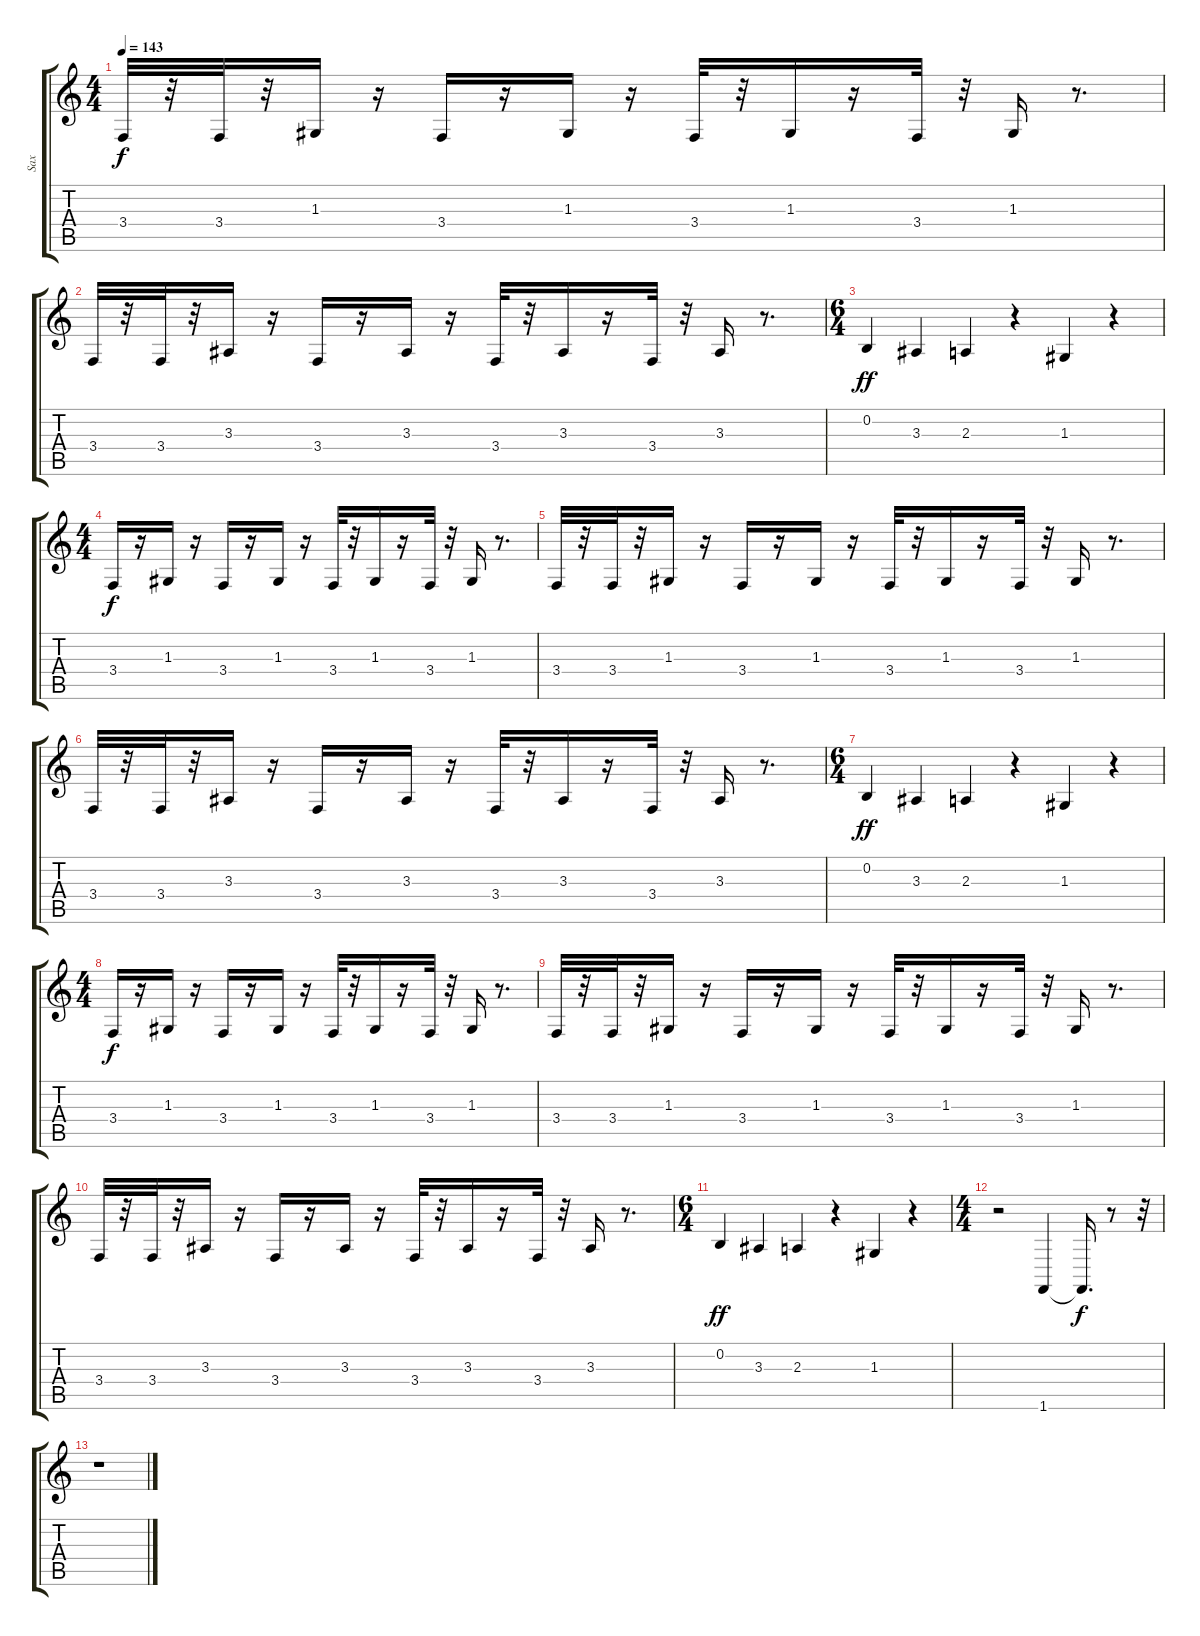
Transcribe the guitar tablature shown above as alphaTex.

\track ("Sax" "Sax") {instrument baritonesax}
\staff {score tabs}
\tuning (E4 B3 G3 D3 A2 E2) {hide}
\ts (4 4)
\tempo 143
\clef g2
\ks c
3.4.32{dy f} r.32 3.4.32 r.32 1.3.16 r.16 3.4.16 r.16 1.3.16 r.16 3.4.32 r.32 1.3.16 r.16 3.4.32 r.32 1.3.16 r.8{d} |
3.4.32 r.32 3.4.32 r.32 3.3.16 r.16 3.4.16 r.16 3.3.16 r.16 3.4.32 r.32 3.3.16 r.16 3.4.32 r.32 3.3.16 r.8{d} |
\ts (6 4)
0.2.4{dy ff} 3.3.4 2.3.4 r.4 1.3.4 r.4 |
\ts (4 4)
3.4.16{dy f} r.16 1.3.16 r.16 3.4.16 r.16 1.3.16 r.16 3.4.32 r.32 1.3.16 r.16 3.4.32 r.32 1.3.16 r.8{d} |
3.4.32 r.32 3.4.32 r.32 1.3.16 r.16 3.4.16 r.16 1.3.16 r.16 3.4.32 r.32 1.3.16 r.16 3.4.32 r.32 1.3.16 r.8{d} |
3.4.32 r.32 3.4.32 r.32 3.3.16 r.16 3.4.16 r.16 3.3.16 r.16 3.4.32 r.32 3.3.16 r.16 3.4.32 r.32 3.3.16 r.8{d} |
\ts (6 4)
0.2.4{dy ff} 3.3.4 2.3.4 r.4 1.3.4 r.4 |
\ts (4 4)
3.4.16{dy f} r.16 1.3.16 r.16 3.4.16 r.16 1.3.16 r.16 3.4.32 r.32 1.3.16 r.16 3.4.32 r.32 1.3.16 r.8{d} |
3.4.32 r.32 3.4.32 r.32 1.3.16 r.16 3.4.16 r.16 1.3.16 r.16 3.4.32 r.32 1.3.16 r.16 3.4.32 r.32 1.3.16 r.8{d} |
3.4.32 r.32 3.4.32 r.32 3.3.16 r.16 3.4.16 r.16 3.3.16 r.16 3.4.32 r.32 3.3.16 r.16 3.4.32 r.32 3.3.16 r.8{d} |
\ts (6 4)
0.2.4{dy ff} 3.3.4 2.3.4 r.4 1.3.4 r.4 |
\ts (4 4)
r.2 1.6.4 1.6{t}.16{d dy f} r.8 r.32 |
r.1
